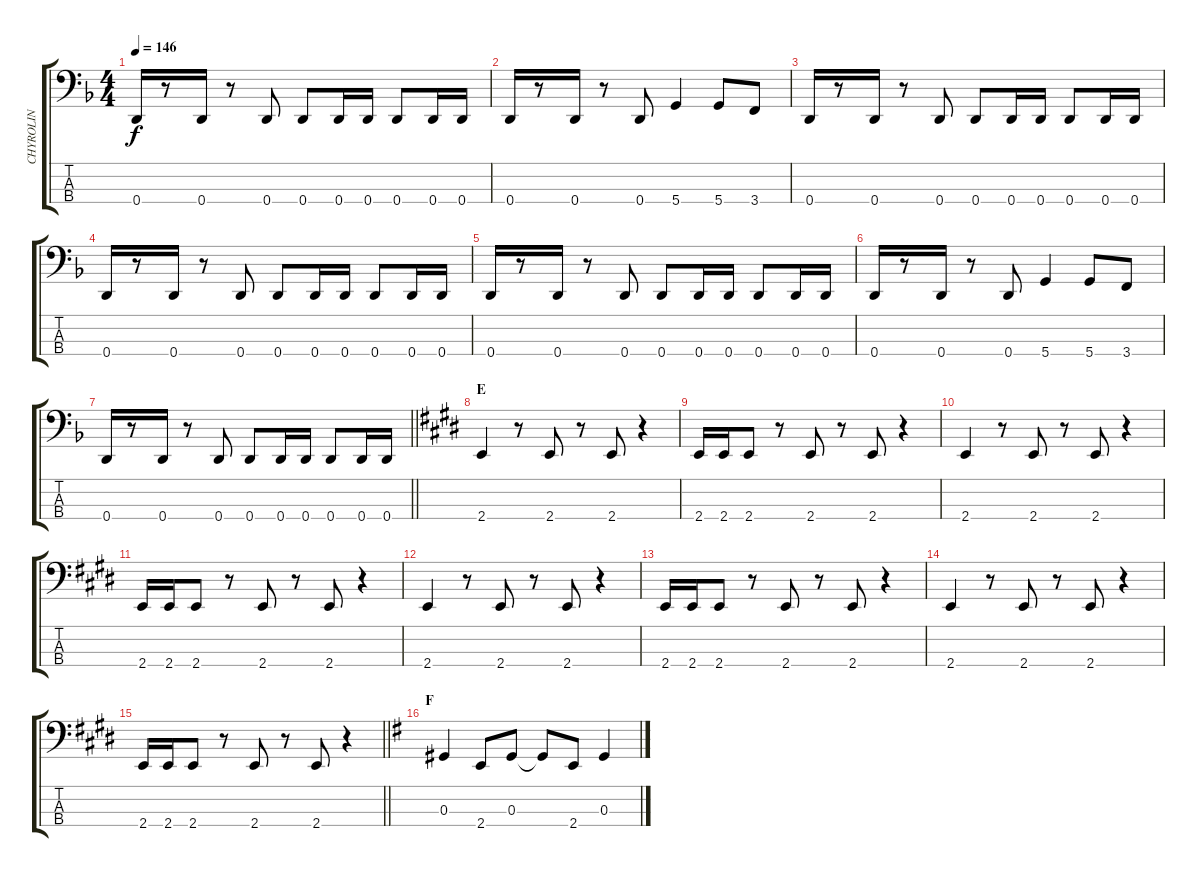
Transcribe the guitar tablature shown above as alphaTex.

\track ("CHYROLIN" "CHYROLIN") {instrument electricbasspick}
\staff {score tabs}
\tuning (Gb2 Db2 Ab1 D1) {hide}
\ts (4 4)
\tempo 146
\clef f4
\ks dminor
0.4.16{dy f} r.8 0.4.16 r.8 0.4.8 0.4.8 0.4.16 0.4.16 0.4.8 0.4.16 0.4.16 |
0.4.16 r.8 0.4.16 r.8 0.4.8 5.4.4 5.4.8 3.4.8 |
0.4.16 r.8 0.4.16 r.8 0.4.8 0.4.8 0.4.16 0.4.16 0.4.8 0.4.16 0.4.16 |
0.4.16 r.8 0.4.16 r.8 0.4.8 0.4.8 0.4.16 0.4.16 0.4.8 0.4.16 0.4.16 |
0.4.16 r.8 0.4.16 r.8 0.4.8 0.4.8 0.4.16 0.4.16 0.4.8 0.4.16 0.4.16 |
0.4.16 r.8 0.4.16 r.8 0.4.8 5.4.4 5.4.8 3.4.8 |
\barLineRight lightlight
0.4.16 r.8 0.4.16 r.8 0.4.8 0.4.8 0.4.16 0.4.16 0.4.8 0.4.16 0.4.16 |
\section ("" "E")
\ks e
2.4.4 r.8 2.4.8 r.8 2.4.8 r.4 |
2.4.16 2.4.16 2.4.8 r.8 2.4.8 r.8 2.4.8 r.4 |
2.4.4 r.8 2.4.8 r.8 2.4.8 r.4 |
2.4.16 2.4.16 2.4.8 r.8 2.4.8 r.8 2.4.8 r.4 |
2.4.4 r.8 2.4.8 r.8 2.4.8 r.4 |
2.4.16 2.4.16 2.4.8 r.8 2.4.8 r.8 2.4.8 r.4 |
2.4.4 r.8 2.4.8 r.8 2.4.8 r.4 |
\barLineRight lightlight
2.4.16 2.4.16 2.4.8 r.8 2.4.8 r.8 2.4.8 r.4 |
\section ("" "F")
\ks eminor
0.3.4 2.4.8 0.3.8 0.3{t}.8 2.4.8 0.3.4
